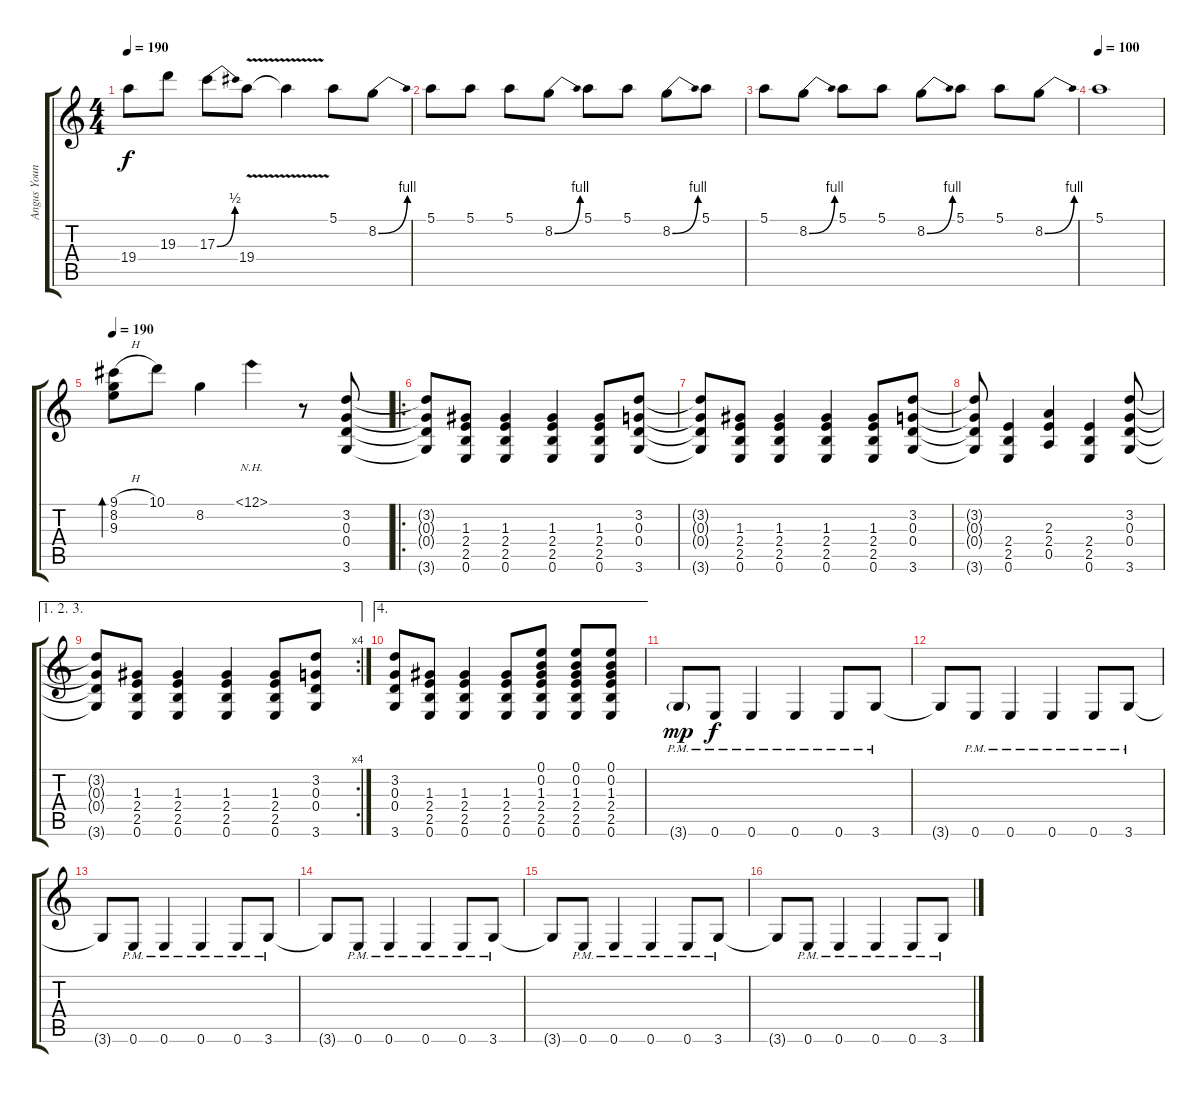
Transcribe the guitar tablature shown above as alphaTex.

\track ("Angus Young (Lead Guitar)" "Angus Youn") {instrument overdrivenguitar}
\staff {score tabs}
\tuning (E4 B3 G3 D3 A2 E2) {hide}
\ts (4 4)
\tempo 190
\clef g2
\ks c
19.4.8{dy f} 19.3.8 17.3{be (bend 0 0 60 2)}.8 19.4{v}.8 19.4{t}.4 5.1.8 8.2{be (bend 0 0 60 4)}.8 |
5.1.8 5.1.8 5.1.8 8.2{be (bend 0 0 60 4)}.8 5.1.8 5.1.8 8.2{be (bend 0 0 60 4)}.8 5.1.8 |
5.1.8 8.2{be (bend 0 0 60 4)}.8 5.1.8 5.1.8 8.2{be (bend 0 0 60 4)}.8 5.1.8 5.1.8 8.2{be (bend 0 0 60 4)}.8 |
\tempo 100
5.1.1 |
\tempo 190
(9.1{h} 8.2 9.3).8{bd 30} 10.1.8 8.2.4 12.1{nh}.4 r.8 (3.2 0.3 0.4 3.6).8 |
\ro
(3.2{t} 0.3{t} 0.4{t} 3.6{t}).8 (1.3 2.4 2.5 0.6).8 (1.3 2.4 2.5 0.6).4 (1.3 2.4 2.5 0.6).4 (1.3 2.4 2.5 0.6).8 (3.2 0.3 0.4 3.6).8 |
(3.2{t} 0.3{t} 0.4{t} 3.6{t}).8 (1.3 2.4 2.5 0.6).8 (1.3 2.4 2.5 0.6).4 (1.3 2.4 2.5 0.6).4 (1.3 2.4 2.5 0.6).8 (3.2 0.3 0.4 3.6).8 |
(3.2{t} 0.3{t} 0.4{t} 3.6{t}).8 (2.4 2.5 0.6).4 (2.3 2.4 0.5).4 (2.4 2.5 0.6).4 (3.2 0.3 0.4 3.6).8 |
\ae (1 2 3)
\rc 4
(3.2{t} 0.3{t} 0.4{t} 3.6{t}).8 (1.3 2.4 2.5 0.6).8 (1.3 2.4 2.5 0.6).4 (1.3 2.4 2.5 0.6).4 (1.3 2.4 2.5 0.6).8 (3.2 0.3 0.4 3.6).8 |
\ae 4
(3.2 0.3 0.4 3.6).8 (1.3 2.4 2.5 0.6).8 (1.3 2.4 2.5 0.6).4 (1.3 2.4 2.5 0.6).8 (0.1 0.2 1.3 2.4 2.5 0.6).8 (0.1 0.2 1.3 2.4 2.5 0.6).8 (0.1 0.2 1.3 2.4 2.5 0.6).8 |
3.6{g pm}.8{dy mp} 0.6{pm}.8{dy f} 0.6{pm}.4 0.6{pm}.4 0.6{pm}.8 3.6{pm}.8 |
3.6{t}.8 0.6{pm}.8 0.6{pm}.4 0.6{pm}.4 0.6{pm}.8 3.6{pm}.8 |
3.6{t}.8 0.6{pm}.8 0.6{pm}.4 0.6{pm}.4 0.6{pm}.8 3.6{pm}.8 |
3.6{t}.8 0.6{pm}.8 0.6{pm}.4 0.6{pm}.4 0.6{pm}.8 3.6{pm}.8 |
3.6{t}.8 0.6{pm}.8 0.6{pm}.4 0.6{pm}.4 0.6{pm}.8 3.6{pm}.8 |
3.6{t}.8 0.6{pm}.8 0.6{pm}.4 0.6{pm}.4 0.6{pm}.8 3.6{pm}.8
